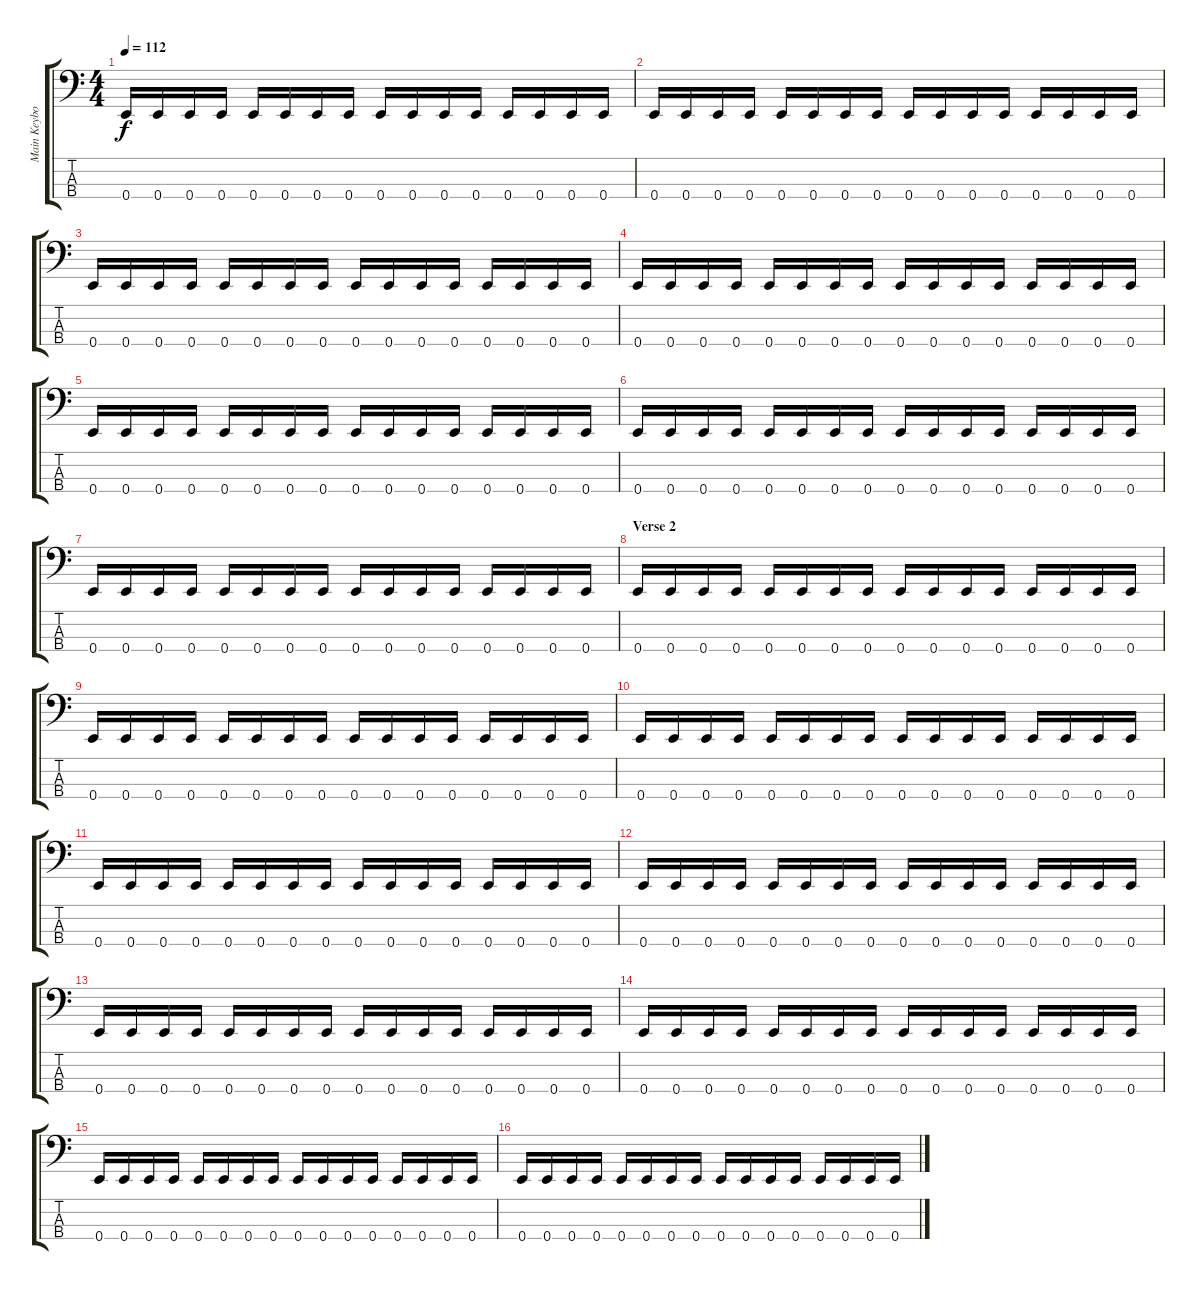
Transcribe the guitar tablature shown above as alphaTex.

\track ("Main Keyboard Melody" "Main Keybo") {instrument slapbass2}
\staff {score tabs}
\tuning (G2 D2 A1 E1) {hide}
\ts (4 4)
\tempo 112
\clef f4
\ks c
0.4.16{dy f} 0.4.16 0.4.16 0.4.16 0.4.16 0.4.16 0.4.16 0.4.16 0.4.16 0.4.16 0.4.16 0.4.16 0.4.16 0.4.16 0.4.16 0.4.16 |
0.4.16 0.4.16 0.4.16 0.4.16 0.4.16 0.4.16 0.4.16 0.4.16 0.4.16 0.4.16 0.4.16 0.4.16 0.4.16 0.4.16 0.4.16 0.4.16 |
0.4.16 0.4.16 0.4.16 0.4.16 0.4.16 0.4.16 0.4.16 0.4.16 0.4.16 0.4.16 0.4.16 0.4.16 0.4.16 0.4.16 0.4.16 0.4.16 |
0.4.16 0.4.16 0.4.16 0.4.16 0.4.16 0.4.16 0.4.16 0.4.16 0.4.16 0.4.16 0.4.16 0.4.16 0.4.16 0.4.16 0.4.16 0.4.16 |
0.4.16 0.4.16 0.4.16 0.4.16 0.4.16 0.4.16 0.4.16 0.4.16 0.4.16 0.4.16 0.4.16 0.4.16 0.4.16 0.4.16 0.4.16 0.4.16 |
0.4.16 0.4.16 0.4.16 0.4.16 0.4.16 0.4.16 0.4.16 0.4.16 0.4.16 0.4.16 0.4.16 0.4.16 0.4.16 0.4.16 0.4.16 0.4.16 |
0.4.16 0.4.16 0.4.16 0.4.16 0.4.16 0.4.16 0.4.16 0.4.16 0.4.16 0.4.16 0.4.16 0.4.16 0.4.16 0.4.16 0.4.16 0.4.16 |
\section ("" "Verse 2")
0.4.16 0.4.16 0.4.16 0.4.16 0.4.16 0.4.16 0.4.16 0.4.16 0.4.16 0.4.16 0.4.16 0.4.16 0.4.16 0.4.16 0.4.16 0.4.16 |
0.4.16 0.4.16 0.4.16 0.4.16 0.4.16 0.4.16 0.4.16 0.4.16 0.4.16 0.4.16 0.4.16 0.4.16 0.4.16 0.4.16 0.4.16 0.4.16 |
0.4.16 0.4.16 0.4.16 0.4.16 0.4.16 0.4.16 0.4.16 0.4.16 0.4.16 0.4.16 0.4.16 0.4.16 0.4.16 0.4.16 0.4.16 0.4.16 |
0.4.16 0.4.16 0.4.16 0.4.16 0.4.16 0.4.16 0.4.16 0.4.16 0.4.16 0.4.16 0.4.16 0.4.16 0.4.16 0.4.16 0.4.16 0.4.16 |
0.4.16 0.4.16 0.4.16 0.4.16 0.4.16 0.4.16 0.4.16 0.4.16 0.4.16 0.4.16 0.4.16 0.4.16 0.4.16 0.4.16 0.4.16 0.4.16 |
0.4.16 0.4.16 0.4.16 0.4.16 0.4.16 0.4.16 0.4.16 0.4.16 0.4.16 0.4.16 0.4.16 0.4.16 0.4.16 0.4.16 0.4.16 0.4.16 |
0.4.16 0.4.16 0.4.16 0.4.16 0.4.16 0.4.16 0.4.16 0.4.16 0.4.16 0.4.16 0.4.16 0.4.16 0.4.16 0.4.16 0.4.16 0.4.16 |
0.4.16 0.4.16 0.4.16 0.4.16 0.4.16 0.4.16 0.4.16 0.4.16 0.4.16 0.4.16 0.4.16 0.4.16 0.4.16 0.4.16 0.4.16 0.4.16 |
0.4.16 0.4.16 0.4.16 0.4.16 0.4.16 0.4.16 0.4.16 0.4.16 0.4.16 0.4.16 0.4.16 0.4.16 0.4.16 0.4.16 0.4.16 0.4.16
